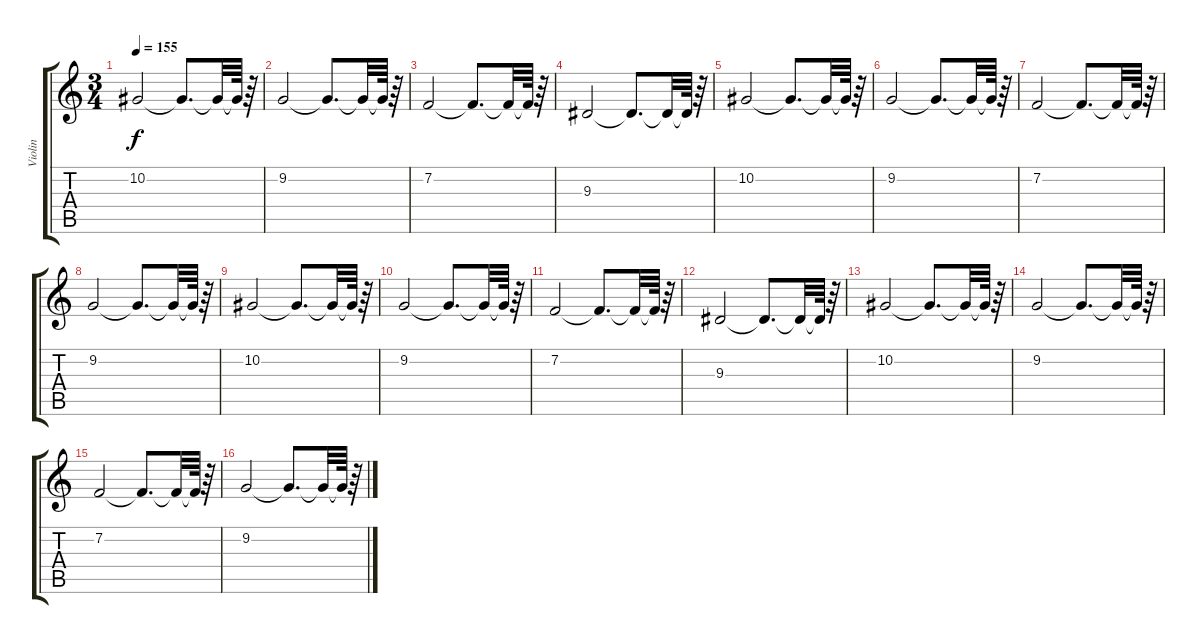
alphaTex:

\track ("Violin" "Violin") {instrument violin}
\staff {score tabs}
\tuning (Eb4 Bb3 Gb3 Db3 Ab2 Eb2) {hide}
\ts (3 4)
\tempo 155
\clef g2
\ks c
10.2.2{dy f volume 13} 10.2{t}.8{d} 10.2{t}.32 10.2{t}.64 r.64{volume 7} |
9.2.2{volume 13} 9.2{t}.8{d} 9.2{t}.32 9.2{t}.64 r.64{volume 9} |
7.2.2{volume 13} 7.2{t}.8{d} 7.2{t}.32 7.2{t}.64 r.64{volume 7} |
9.3.2{volume 13} 9.3{t}.8{d} 9.3{t}.32 9.3{t}.64 r.64{volume 7} |
10.2.2{volume 13} 10.2{t}.8{d} 10.2{t}.32 10.2{t}.64 r.64{volume 7} |
9.2.2{volume 13} 9.2{t}.8{d} 9.2{t}.32 9.2{t}.64 r.64{volume 9} |
7.2.2{volume 13} 7.2{t}.8{d} 7.2{t}.32 7.2{t}.64 r.64{volume 7} |
9.2.2{volume 13} 9.2{t}.8{d} 9.2{t}.32 9.2{t}.64 r.64{volume 9} |
10.2.2{volume 13} 10.2{t}.8{d} 10.2{t}.32 10.2{t}.64 r.64{volume 7} |
9.2.2{volume 13} 9.2{t}.8{d} 9.2{t}.32 9.2{t}.64 r.64{volume 9} |
7.2.2{volume 13} 7.2{t}.8{d} 7.2{t}.32 7.2{t}.64 r.64{volume 7} |
9.3.2{volume 13} 9.3{t}.8{d} 9.3{t}.32 9.3{t}.64 r.64{volume 7} |
10.2.2{volume 13} 10.2{t}.8{d} 10.2{t}.32 10.2{t}.64 r.64{volume 7} |
9.2.2{volume 13} 9.2{t}.8{d} 9.2{t}.32 9.2{t}.64 r.64{volume 9} |
7.2.2{volume 13} 7.2{t}.8{d} 7.2{t}.32 7.2{t}.64 r.64{volume 7} |
9.2.2{volume 13} 9.2{t}.8{d} 9.2{t}.32 9.2{t}.64 r.64{volume 9}
